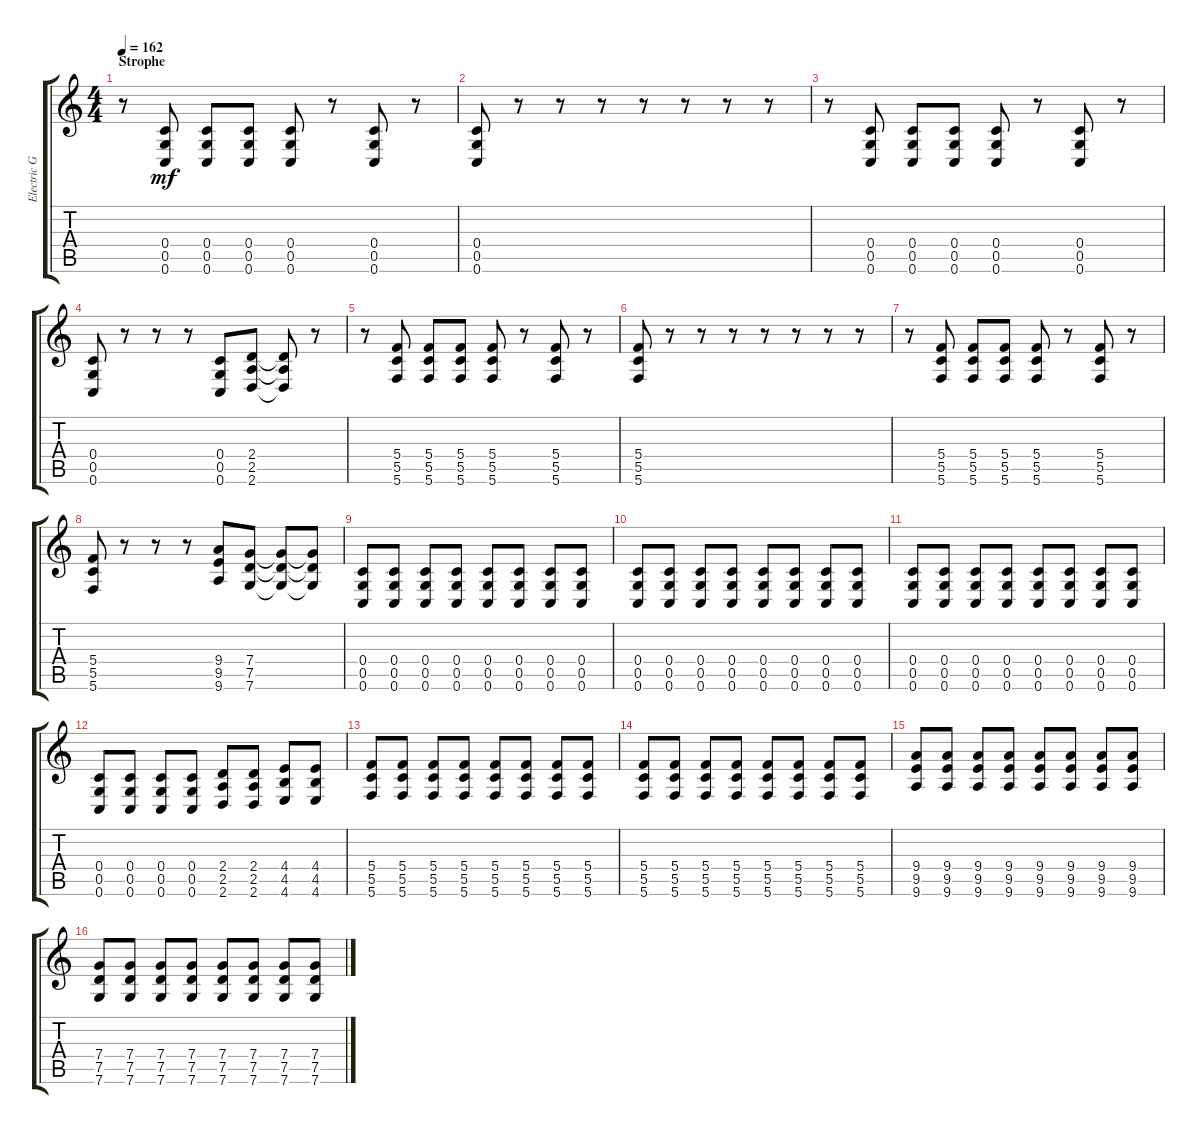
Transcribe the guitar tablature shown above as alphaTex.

\track ("Electric Guitar" "Electric G") {instrument distortionguitar}
\staff {score tabs}
\tuning (D4 A3 F3 C3 G2 C2) {hide}
\ts (4 4)
\section ("" "Strophe")
\tempo 162
\clef g2
\ks c
r.8{dy mf} (0.4 0.5 0.6).8 (0.4 0.5 0.6).8 (0.4 0.5 0.6).8 (0.4 0.5 0.6).8 r.8 (0.4 0.5 0.6).8 r.8 |
(0.4 0.5 0.6).8 r.8 r.8 r.8 r.8 r.8 r.8 r.8 |
r.8 (0.4 0.5 0.6).8 (0.4 0.5 0.6).8 (0.4 0.5 0.6).8 (0.4 0.5 0.6).8 r.8 (0.4 0.5 0.6).8 r.8 |
(0.4 0.5 0.6).8 r.8 r.8 r.8 (0.4 0.5 0.6).8 (2.4 2.5 2.6).8 (2.4{t} 2.5{t} 2.6{t}).8 r.8 |
r.8 (5.4 5.5 5.6).8 (5.4 5.5 5.6).8 (5.4 5.5 5.6).8 (5.4 5.5 5.6).8 r.8 (5.4 5.5 5.6).8 r.8 |
(5.4 5.5 5.6).8 r.8 r.8 r.8 r.8 r.8 r.8 r.8 |
r.8 (5.4 5.5 5.6).8 (5.4 5.5 5.6).8 (5.4 5.5 5.6).8 (5.4 5.5 5.6).8 r.8 (5.4 5.5 5.6).8 r.8 |
(5.4 5.5 5.6).8 r.8 r.8 r.8 (9.4 9.5 9.6).8 (7.4 7.5 7.6).8 (7.4{t} 7.5{t} 7.6{t}).8 (7.4{t} 7.5{t} 7.6{t}).8 |
(0.4 0.5 0.6).8 (0.4 0.5 0.6).8 (0.4 0.5 0.6).8 (0.4 0.5 0.6).8 (0.4 0.5 0.6).8 (0.4 0.5 0.6).8 (0.4 0.5 0.6).8 (0.4 0.5 0.6).8 |
(0.4 0.5 0.6).8 (0.4 0.5 0.6).8 (0.4 0.5 0.6).8 (0.4 0.5 0.6).8 (0.4 0.5 0.6).8 (0.4 0.5 0.6).8 (0.4 0.5 0.6).8 (0.4 0.5 0.6).8 |
(0.4 0.5 0.6).8 (0.4 0.5 0.6).8 (0.4 0.5 0.6).8 (0.4 0.5 0.6).8 (0.4 0.5 0.6).8 (0.4 0.5 0.6).8 (0.4 0.5 0.6).8 (0.4 0.5 0.6).8 |
(0.4 0.5 0.6).8 (0.4 0.5 0.6).8 (0.4 0.5 0.6).8 (0.4 0.5 0.6).8 (2.4 2.5 2.6).8 (2.4 2.5 2.6).8 (4.4 4.5 4.6).8 (4.4 4.5 4.6).8 |
(5.4 5.5 5.6).8 (5.4 5.5 5.6).8 (5.4 5.5 5.6).8 (5.4 5.5 5.6).8 (5.4 5.5 5.6).8 (5.4 5.5 5.6).8 (5.4 5.5 5.6).8 (5.4 5.5 5.6).8 |
(5.4 5.5 5.6).8 (5.4 5.5 5.6).8 (5.4 5.5 5.6).8 (5.4 5.5 5.6).8 (5.4 5.5 5.6).8 (5.4 5.5 5.6).8 (5.4 5.5 5.6).8 (5.4 5.5 5.6).8 |
(9.4 9.5 9.6).8 (9.4 9.5 9.6).8 (9.4 9.5 9.6).8 (9.4 9.5 9.6).8 (9.4 9.5 9.6).8 (9.4 9.5 9.6).8 (9.4 9.5 9.6).8 (9.4 9.5 9.6).8 |
(7.4 7.5 7.6).8 (7.4 7.5 7.6).8 (7.4 7.5 7.6).8 (7.4 7.5 7.6).8 (7.4 7.5 7.6).8 (7.4 7.5 7.6).8 (7.4 7.5 7.6).8 (7.4 7.5 7.6).8
